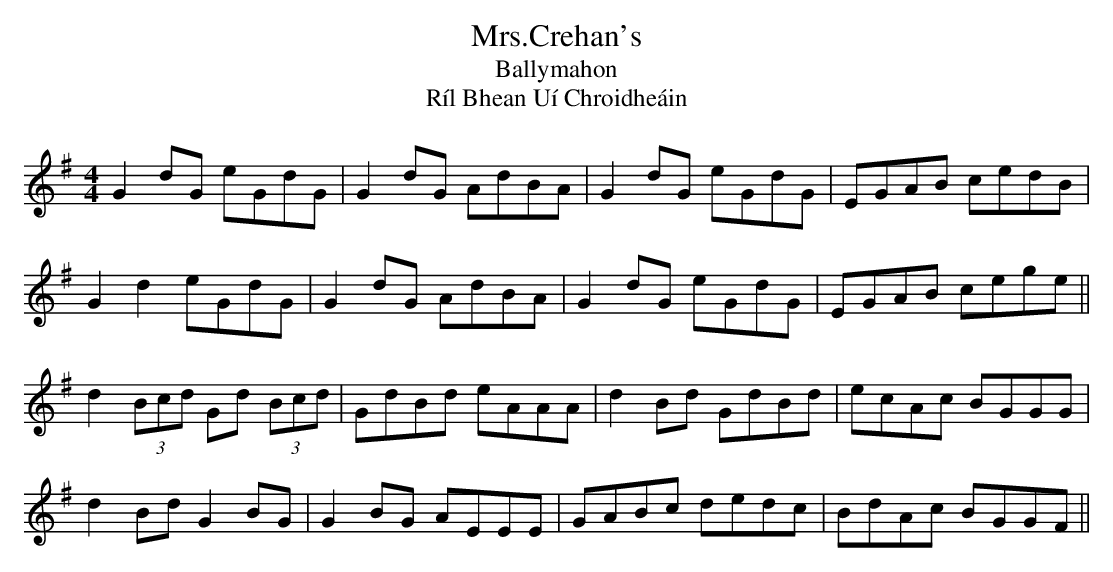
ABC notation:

X:1
T: Mrs.Crehan's
T: Ballymahon
T: R\'il Bhean U\'i Chroidhe\'ain
L:1/8
M: 4/4
K: G
G2 dG eGdG|G2 dG AdBA|G2 dG eGdG|EGAB cedB|
G2 d2 eGdG|G2 dG AdBA|G2 dG eGdG|EGAB cege ||
d2 (3Bcd Gd (3Bcd|GdBd eAAA|d2 Bd GdBd|ecAc BGGG|
d2 Bd G2 BG|G2 BG AEEE|GABc dedc|BdAc BGGF ||
